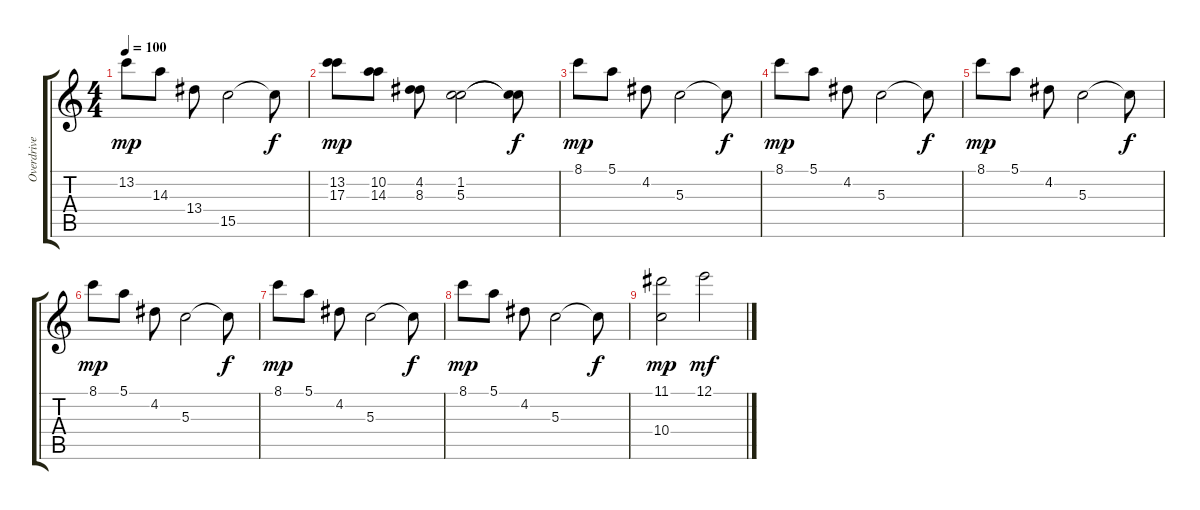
\track ("Overdrive Guitar" "Overdrive ") {instrument overdrivenguitar}
\staff {score tabs}
\tuning (E4 B3 G3 D3 A2 E2) {hide}
\ts (4 4)
\tempo 100
\clef g2
\ks c
13.2.8{dy mp} 14.3.8 13.4.8 15.5.2 15.5{t}.8{dy f} |
(13.2 17.3).8{dy mp} (10.2 14.3).8 (4.2 8.3).8 (1.2 5.3).2 (1.2{t} 5.3{t}).8{dy f} |
8.1.8{dy mp} 5.1.8 4.2.8 5.3.2 5.3{t}.8{dy f} |
8.1.8{dy mp} 5.1.8 4.2.8 5.3.2 5.3{t}.8{dy f} |
8.1.8{dy mp} 5.1.8 4.2.8 5.3.2 5.3{t}.8{dy f} |
8.1.8{dy mp} 5.1.8 4.2.8 5.3.2 5.3{t}.8{dy f} |
8.1.8{dy mp} 5.1.8 4.2.8 5.3.2 5.3{t}.8{dy f} |
8.1.8{dy mp} 5.1.8 4.2.8 5.3.2 5.3{t}.8{dy f} |
(11.1 10.4).2{dy mp} 12.1.2{dy mf}
